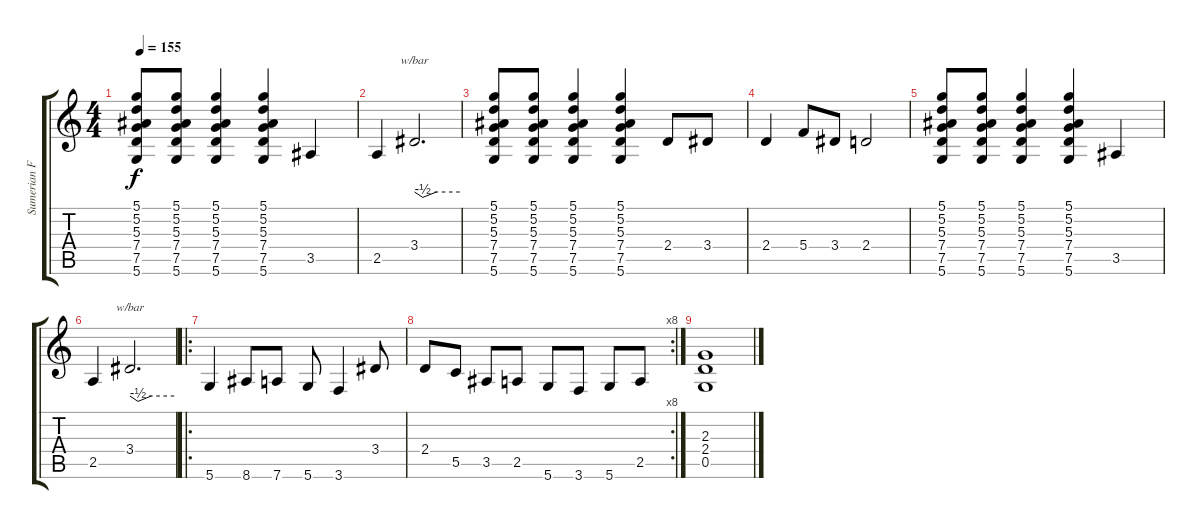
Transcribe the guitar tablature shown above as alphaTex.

\track ("Sumerian Fairytale - Grand Belial's Key" "Sumerian F") {instrument overdrivenguitar}
\staff {score tabs}
\tuning (D4 A3 F3 C3 G2 D2) {hide}
\ts (4 4)
\tempo 155
\clef g2
\ks c
(5.1 5.2 5.3 7.4 7.5 5.6).8{dy f} (5.1 5.2 5.3 7.4 7.5 5.6).8 (5.1 5.2 5.3 7.4 7.5 5.6).4 (5.1 5.2 5.3 7.4 7.5 5.6).4 3.5.4 |
2.5.4 3.4.2{d tbe (custom default 0 0 11 -2 29 0 60 0)} |
(5.1 5.2 5.3 7.4 7.5 5.6).8 (5.1 5.2 5.3 7.4 7.5 5.6).8 (5.1 5.2 5.3 7.4 7.5 5.6).4 (5.1 5.2 5.3 7.4 7.5 5.6).4 2.4.8 3.4.8 |
2.4.4 5.4.8 3.4.8 2.4.2 |
(5.1 5.2 5.3 7.4 7.5 5.6).8 (5.1 5.2 5.3 7.4 7.5 5.6).8 (5.1 5.2 5.3 7.4 7.5 5.6).4 (5.1 5.2 5.3 7.4 7.5 5.6).4 3.5.4 |
2.5.4 3.4.2{d tbe (custom default 0 0 11 -2 29 0 60 0)} |
\ro
5.6.4 8.6.8 7.6.8 5.6.8 3.6.4 3.4.8 |
\rc 8
2.4.8 5.5.8 3.5.8 2.5.8 5.6.8 3.6.8 5.6.8 2.5.8 |
(2.3 2.4 0.5).1
